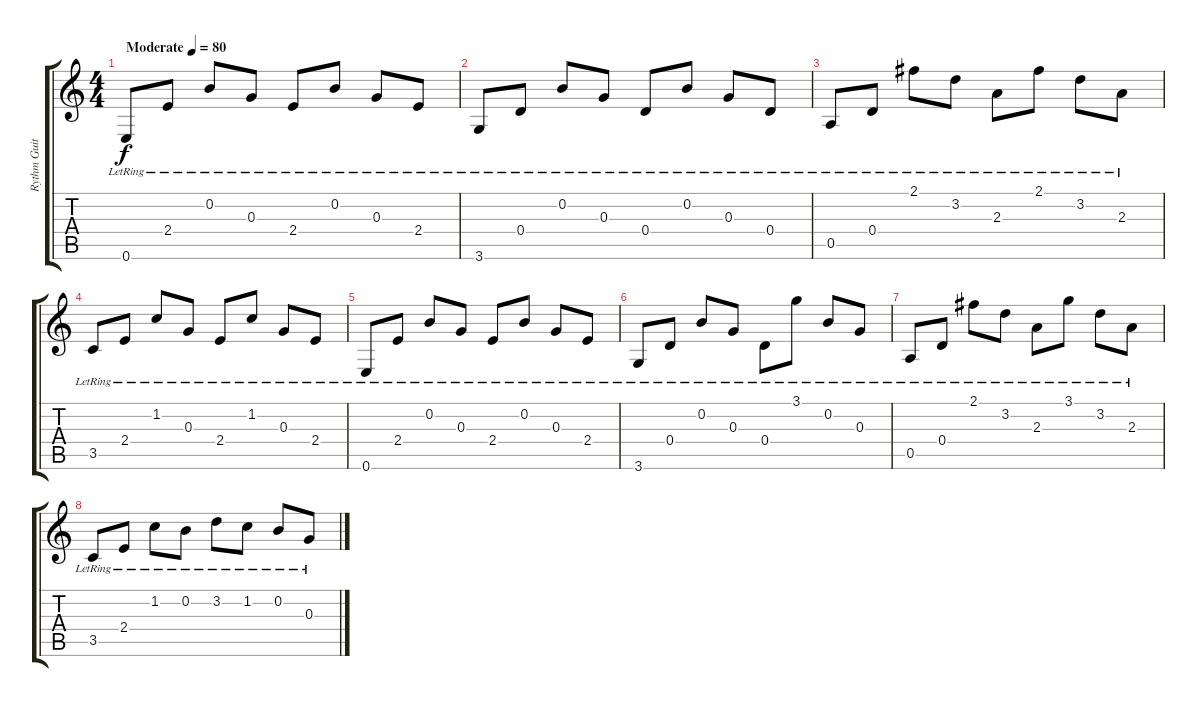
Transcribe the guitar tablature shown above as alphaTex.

\track ("Rythm Guitar" "Rythm Guit") {instrument electricguitarclean}
\staff {score tabs}
\tuning (E4 B3 G3 D3 A2 E2) {hide}
\ts (4 4)
\tempo (80 "Moderate")
\clef g2
\ks c
0.6{lr}.8{dy f instrument electricguitarclean} 2.4{lr}.8 0.2{lr}.8 0.3{lr}.8 2.4{lr}.8 0.2{lr}.8 0.3{lr}.8 2.4{lr}.8 |
3.6{lr}.8 0.4{lr}.8 0.2{lr}.8 0.3{lr}.8 0.4{lr}.8 0.2{lr}.8 0.3{lr}.8 0.4{lr}.8 |
0.5{lr}.8 0.4{lr}.8 2.1{lr}.8 3.2{lr}.8 2.3{lr}.8 2.1{lr}.8 3.2{lr}.8 2.3{lr}.8 |
3.5{lr}.8 2.4{lr}.8 1.2{lr}.8 0.3{lr}.8 2.4{lr}.8 1.2{lr}.8 0.3{lr}.8 2.4{lr}.8 |
0.6{lr}.8 2.4{lr}.8 0.2{lr}.8 0.3{lr}.8 2.4{lr}.8 0.2{lr}.8 0.3{lr}.8 2.4{lr}.8 |
3.6{lr}.8 0.4{lr}.8 0.2{lr}.8 0.3{lr}.8 0.4{lr}.8 3.1{lr}.8 0.2{lr}.8 0.3{lr}.8 |
0.5{lr}.8 0.4{lr}.8 2.1{lr}.8 3.2{lr}.8 2.3{lr}.8 3.1{lr}.8 3.2{lr}.8 2.3{lr}.8 |
3.5{lr}.8 2.4{lr}.8 1.2{lr}.8 0.2{lr}.8 3.2{lr}.8 1.2{lr}.8 0.2{lr}.8 0.3{lr}.8
